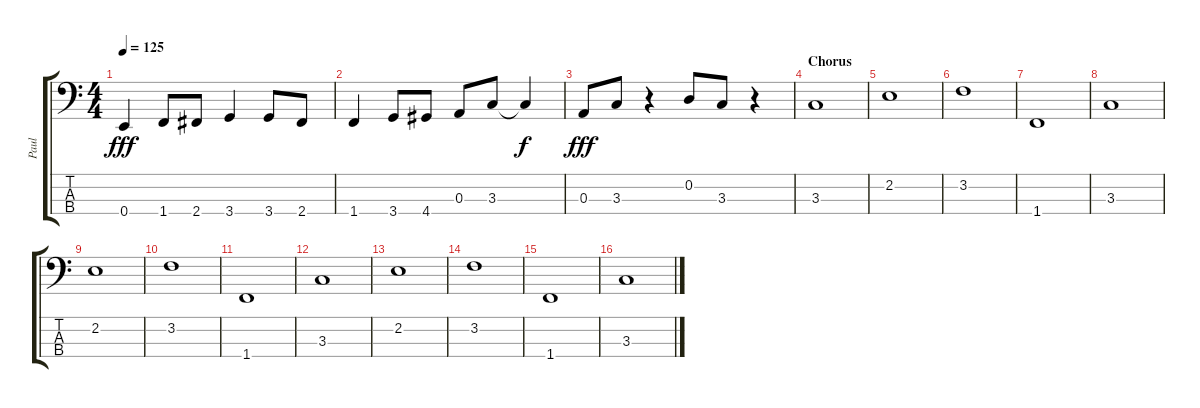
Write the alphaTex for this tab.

\track ("Paul" "Paul") {instrument electricbasspick}
\staff {score tabs}
\tuning (G2 D2 A1 E1) {hide}
\ts (4 4)
\tempo 125
\clef f4
\ks c
0.4.4{dy fff} 1.4.8 2.4.8 3.4.4 3.4.8 2.4.8 |
1.4.4 3.4.8 4.4.8 0.3.8 3.3.8 3.3{t}.4{dy f} |
0.3.8{dy fff} 3.3.8 r.4 0.2.8 3.3.8 r.4 |
\section ("" "Chorus")
3.3.1 |
2.2.1 |
3.2.1 |
1.4.1 |
3.3.1 |
2.2.1 |
3.2.1 |
1.4.1 |
3.3.1 |
2.2.1 |
3.2.1 |
1.4.1 |
3.3.1
